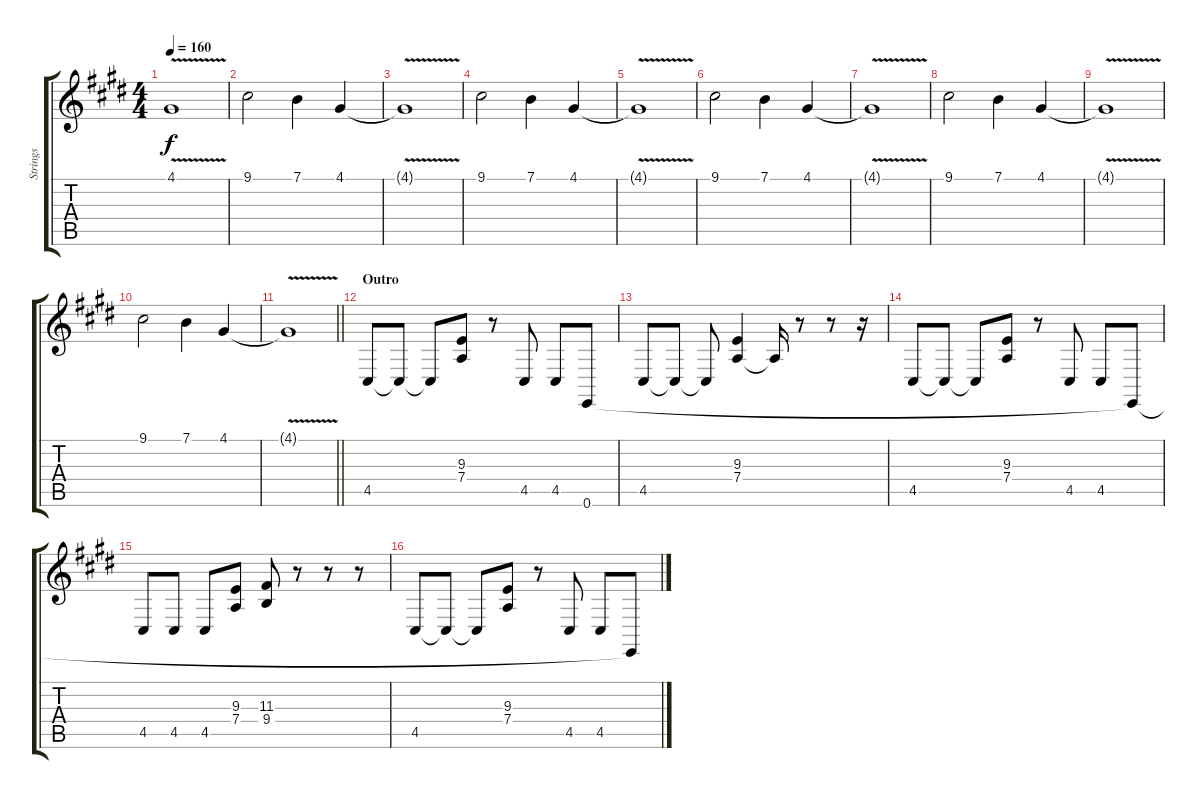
\track ("Strings" "Strings") {instrument stringensemble1}
\staff {score tabs}
\tuning (E4 B3 G3 D3 A2 E2) {hide}
\ts (4 4)
\tempo 160
\clef g2
\ks c#minor
4.1{v t}.1{dy f} |
9.1.2{volume 5} 7.1.4 4.1.4 |
4.1{v t}.1 |
9.1.2{volume 5} 7.1.4 4.1.4 |
4.1{v t}.1 |
9.1.2{volume 5} 7.1.4 4.1.4 |
4.1{v t}.1 |
9.1.2{volume 5} 7.1.4 4.1.4 |
4.1{v t}.1 |
9.1.2{volume 5} 7.1.4 4.1.4 |
\barLineRight lightlight
4.1{v t}.1{volume 8} |
\section ("" "Outro")
4.5.8{volume 13} 4.5{t}.8 4.5{t}.8 (9.3 7.4).8 r.8 4.5.8 4.5.8 0.6.8 |
4.5.8 4.5{t}.8 4.5{t}.8 (9.3 7.4).4 7.4{t}.16 r.8 r.8 r.16 |
4.5.8{volume 13} 4.5{t}.8 4.5{t}.8 (9.3 7.4).8 r.8 4.5.8 4.5.8 0.6{t}.8 |
4.5.8 4.5.8 4.5.8 (9.3 7.4).8 (11.3 9.4).8 r.8 r.8 r.8 |
4.5.8{volume 13} 4.5{t}.8 4.5{t}.8 (9.3 7.4).8 r.8 4.5.8 4.5.8 0.6{t}.8
